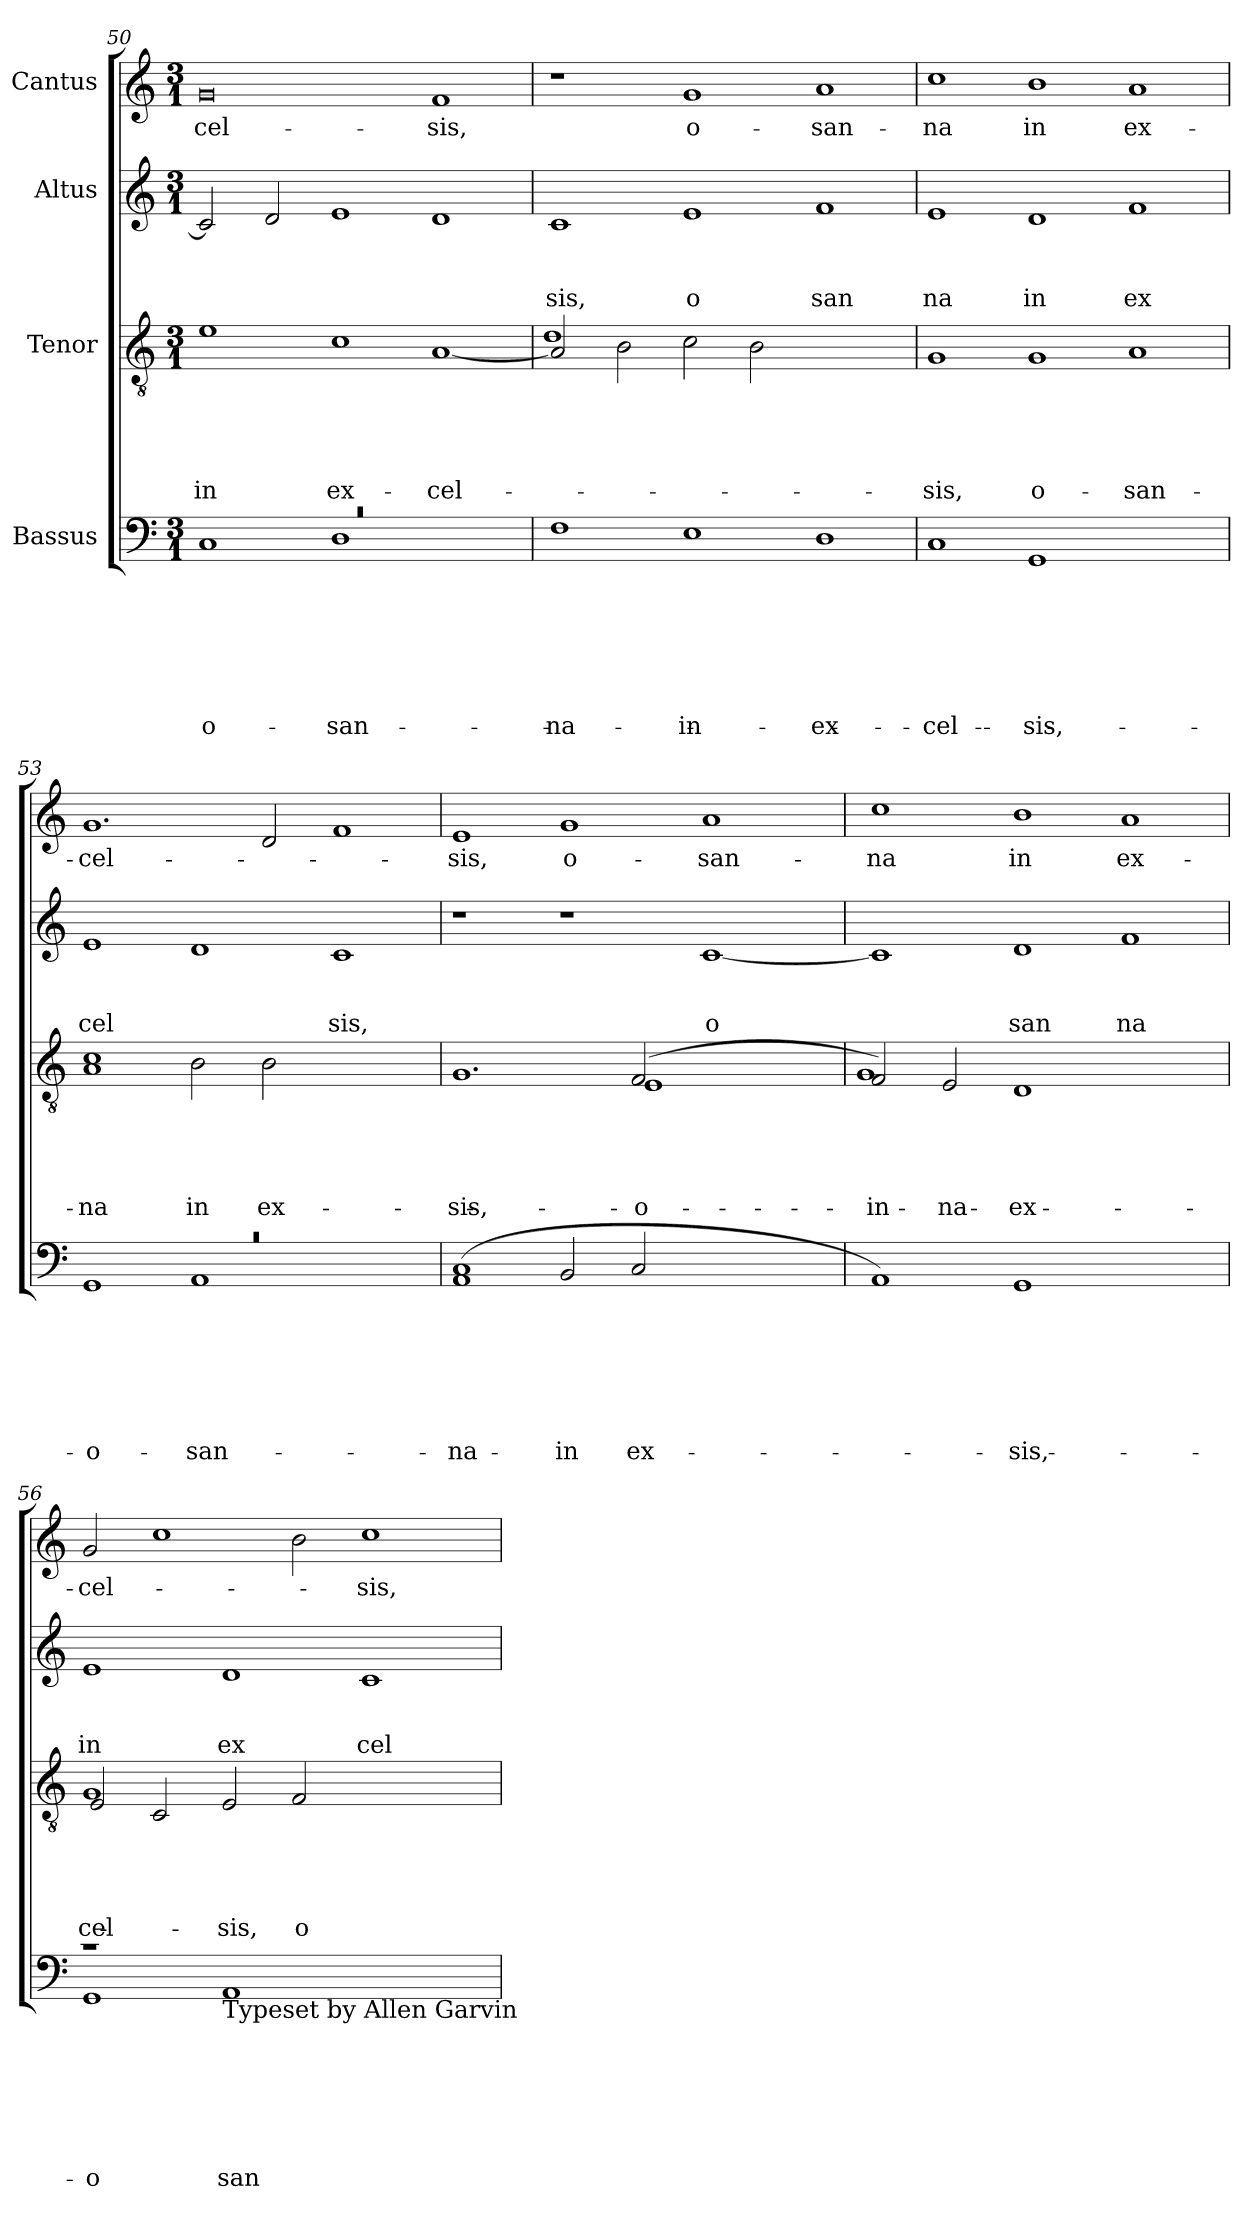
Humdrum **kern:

**kern	**text	**text	**text	**text	**text	**text	**text	**kern	**text	**text	**text	**text	**text	**kern	**text	**text	**text	**kern	**text
*part4	*part4	*part4	*part4	*part4	*part4	*part4	*part4	*part3	*part3	*part3	*part3	*part3	*part3	*part2	*part2	*part2	*part2	*part1	*part1
*staff4	*staff4	*staff4	*staff4	*staff4	*staff4	*staff4	*staff4	*staff3	*staff3	*staff3	*staff3	*staff3	*staff3	*staff2	*staff2	*staff2	*staff2	*staff1	*staff1
*I"Bassus	*	*	*	*	*	*	*	*I"Tenor	*	*	*	*	*	*I"Altus	*	*	*	*I"Cantus	*
*clefF4	*	*	*	*	*	*	*	*clefGv2	*	*	*	*	*	*clefG2	*	*	*	*clefG2	*
*k[]	*	*	*	*	*	*	*	*k[]	*	*	*	*	*	*k[]	*	*	*	*k[]	*
*C:	*	*	*	*	*	*	*	*C:	*	*	*	*	*	*C:	*	*	*	*C:	*
*M3/1	*	*	*	*	*	*	*	*M3/1	*	*	*	*	*	*M3/1	*	*	*	*M3/1	*
=50	=50	=50	=50	=50	=50	=50	=50	=50	=50	=50	=50	=50	=50	=50	=50	=50	=50	=50	=50
!LO:N:vis=1	!	!	!	!	!	!	!LO:LY:b	!	!	!	!	!	!LO:LY:b	!	!	!	!	!	!LO:LY:b
*^	*	*	*	*	*	*	*	*	*	*	*	*	*	*	*	*	*	*	*
0.rc	1C	.	.	.	.	.	.	o-	1e	.	.	.	.	in	2c/]	.	.	.	0g	-cel-
.	.	.	.	.	.	.	.	.	.	.	.	.	.	.	2d/	.	.	.	.	.
!	!	!	!	!	!	!	!	!LO:LY:b	!	!	!	!	!	!LO:LY:b	!	!	!	!	!	!
.	1D	.	.	.	.	.	.	-san-	1c	.	.	.	.	ex-	1e	.	.	.	.	.
!	!	!	!	!	!	!	!	!	!	!	!	!	!	!LO:LY:b	!	!	!	!	!	!LO:LY:b
.	1ryy	.	.	.	.	.	.	.	[<1A	.	.	.	.	-cel-	1d	.	.	.	1f	-sis,
=51	=51	=51	=51	=51	=51	=51	=51	=51	=51	=51	=51	=51	=51	=51	=51	=51	=51	=51	=51	=51
!	!	!	!	!	!	!	!	!LO:LY:b	!	!	!	!	!	!	!	!	!	!LO:LY:b	!	!
*v	*v	*	*	*	*	*	*	*	*^	*	*	*	*	*	*	*	*	*	*	*
1F	.	.	.	.	.	.	-na	2A/]	1d	.	.	.	.	.	1c	.	.	sis,	1r	.
.	.	.	.	.	.	.	.	2B\	.	.	.	.	.	.	.	.	.	.	.	.
!	!	!	!	!	!	!	!LO:LY:b	!	!	!	!	!	!	!	!	!	!	!LO:LY:b	!	!LO:LY:b
1E	.	.	.	.	.	.	in	2c\	1ryy	.	.	.	.	.	1e	.	.	o	1g	o-
.	.	.	.	.	.	.	.	2B\	.	.	.	.	.	.	.	.	.	.	.	.
!	!	!	!	!	!	!	!LO:LY:b	!	!	!	!	!	!	!	!	!	!	!LO:LY:b	!	!LO:LY:b
1D	.	.	.	.	.	.	ex-	1ryy	1ryy	.	.	.	.	.	1f	.	.	san	1a	-san-
=52	=52	=52	=52	=52	=52	=52	=52	=52	=52	=52	=52	=52	=52	=52	=52	=52	=52	=52	=52	=52
!	!	!	!	!	!	!	!LO:LY:b	!	!	!	!	!	!	!LO:LY:b	!	!	!	!LO:LY:b	!	!LO:LY:b
*	*	*	*	*	*	*	*	*v	*v	*	*	*	*	*	*	*	*	*	*	*
1C	.	.	.	.	.	.	-cel-	1G	.	.	.	.	-sis,	1e	.	.	na	1cc	-na
!	!	!	!	!	!	!	!LO:LY:b	!	!	!	!	!	!LO:LY:b	!	!	!	!LO:LY:b	!	!LO:LY:b
1GG	.	.	.	.	.	.	-sis,	1G	.	.	.	.	o-	1d	.	.	in	1b	in
!	!	!	!	!	!	!	!	!	!	!	!	!	!LO:LY:b	!	!	!	!LO:LY:b	!	!LO:LY:b
1ryy	.	.	.	.	.	.	.	1A	.	.	.	.	-san-	1f	.	.	ex	1a	ex-
=53	=53	=53	=53	=53	=53	=53	=53	=53	=53	=53	=53	=53	=53	=53	=53	=53	=53	=53	=53
!LO:N:vis=1	!	!	!	!	!	!	!LO:LY:b	!	!	!	!	!	!LO:LY:b	!	!	!	!	!	!
*^	*	*	*	*	*	*	*	*^	*	*	*	*	*	*	*	*	*	*	*
!	!	!	!	!	!	!	!	!	!	!	!	!	!	!	!LO:LY:b	!	!	!	!LO:LY:b	!	!LO:LY:b
0.rc	1GG	.	.	.	.	.	.	o-	1A	1c	.	.	.	.	-na	1e	.	.	cel	1.g	-cel-
!	!	!	!	!	!	!	!	!LO:LY:b	!	!	!	!	!	!	!LO:LY:b	!	!	!	!	!	!
.	1AA	.	.	.	.	.	.	-san-	1ryy	2B\	.	.	.	.	in	1d	.	.	.	.	.
!	!	!	!	!	!	!	!	!	!	!	!	!	!	!	!LO:LY:b	!	!	!	!	!	!
.	.	.	.	.	.	.	.	.	.	2B\	.	.	.	.	ex-	.	.	.	.	2d/	.
!	!	!	!	!	!	!	!	!	!	!	!	!	!	!	!	!	!	!	!LO:LY:b	!	!
.	1ryy	.	.	.	.	.	.	.	1ryy	1ryy	.	.	.	.	.	1c	.	.	sis,	1f	.
=54	=54	=54	=54	=54	=54	=54	=54	=54	=54	=54	=54	=54	=54	=54	=54	=54	=54	=54	=54	=54	=54
!	!	!	!	!	!	!	!	!LO:LY:b	!	!	!	!	!	!	!	!	!	!	!	!	!
!	!	!	!	!	!	!	!	!LO:LY:b	!	!	!	!	!	!	!LO:LY:b	!	!	!	!	!	!LO:LY:b
(<1AA	1C	.	.	.	.	.	.	-na	1.G	1.ryy	.	.	.	.	-sis,	1r	.	.	.	1e	-sis,
!	!	!	!	!	!	!	!	!LO:LY:b	!	!	!	!	!	!	!	!	!	!	!	!	!LO:LY:b
1ryy	2BB/	.	.	.	.	.	.	in	.	.	.	.	.	.	.	1r	.	.	.	1g	o-
!	!	!	!	!	!	!	!	!LO:LY:b	!	!	!	!	!	!	!LO:LY:b	!	!	!	!	!	!
!	!	!	!	!	!	!	!	!	!	!	!	!	!	!	!LO:LY:b	!	!	!	!	!	!
.	2C/	.	.	.	.	.	.	ex-	(<2F/	1E	.	.	.	.	-o-	.	.	.	.	.	.
!	!	!	!	!	!	!	!	!	!	!	!	!	!	!	!	!	!	!	!LO:LY:b:rj	!	!LO:LY:b
1ryy	1ryy	.	.	.	.	.	.	.	2ryy	.	.	.	.	.	.	[<1c	.	.	o	1a	-san-
.	.	.	.	.	.	.	.	.	2ryy	2ryy	.	.	.	.	.	.	.	.	.	.	.
*v	*v	*	*	*	*	*	*	*	*	*	*	*	*	*	*	*	*	*	*	*	*
!!LO:LB:g=z
=55	=55	=55	=55	=55	=55	=55	=55	=55	=55	=55	=55	=55	=55	=55	=55	=55	=55	=55	=55	=55
!	!	!	!	!	!	!	!	!	!	!	!	!	!	!LO:LY:b	!	!	!	!	!	!LO:LY:b
1AA)	.	.	.	.	.	.	.	2F/)	1G	.	.	.	.	in	1c]	.	.	.	1cc	-na
!	!	!	!	!	!	!	!	!	!	!	!	!	!	!LO:LY:b	!	!	!	!	!	!
.	.	.	.	.	.	.	.	2E/	.	.	.	.	.	-na	.	.	.	.	.	.
!	!	!	!	!	!	!	!LO:LY:b	!	!	!	!	!	!	!LO:LY:b	!	!	!	!LO:LY:b	!	!LO:LY:b
1GG	.	.	.	.	.	.	-sis,	1D	1ryy	.	.	.	.	ex	1d	.	.	san	1b	in
!	!	!	!	!	!	!	!	!	!	!	!	!	!	!	!	!	!	!LO:LY:b	!	!LO:LY:b
1ryy	.	.	.	.	.	.	.	1ryy	1ryy	.	.	.	.	.	1f	.	.	na	1a	ex-
=56	=56	=56	=56	=56	=56	=56	=56	=56	=56	=56	=56	=56	=56	=56	=56	=56	=56	=56	=56	=56
*^	*	*	*	*	*	*	*	*	*	*	*	*	*	*	*	*	*	*	*	*
!	!	!	!	!	!	!	!	!LO:LY:b	!	!	!	!	!	!	!LO:LY:b	!	!	!	!LO:LY:b	!	!LO:LY:b
1rc	1GG	.	.	.	.	.	.	o	1G	2E/	.	.	.	.	cel	1e	.	.	in	2g/	-cel-
.	.	.	.	.	.	.	.	.	.	2C/	.	.	.	.	.	.	.	.	.	1cc	.
!LO:TX:b:t=Typeset by Allen Garvin	!	!	!	!	!	!	!	!	!	!	!	!	!	!	!	!	!	!	!	!	!
!	!	!	!	!	!	!	!	!LO:LY:b	!	!	!	!	!	!	!LO:LY:b	!	!	!	!LO:LY:b	!	!
1AA	1.ryy	.	.	.	.	.	.	san	1ryy	2E/	.	.	.	.	sis,	1d	.	.	ex	.	.
!	!	!	!	!	!	!	!	!	!	!	!	!	!	!	!LO:LY:b	!	!	!	!	!	!
.	.	.	.	.	.	.	.	.	.	2F/	.	.	.	.	o	.	.	.	.	2b\	.
!	!	!	!	!	!	!	!	!	!	!	!	!	!	!	!	!	!	!	!LO:LY:b	!	!LO:LY:b
2ryy	.	.	.	.	.	.	.	.	1ryy	1ryy	.	.	.	.	.	1c	.	.	cel	1cc	-sis,
2ryy	2ryy	.	.	.	.	.	.	.	.	.	.	.	.	.	.	.	.	.	.	.	.
*v	*v	*	*	*	*	*	*	*	*	*	*	*	*	*	*	*	*	*	*	*	*
*	*	*	*	*	*	*	*	*v	*v	*	*	*	*	*	*	*	*	*	*	*
=	=	=	=	=	=	=	=	=	=	=	=	=	=	=	=	=	=	=	=
*-	*-	*-	*-	*-	*-	*-	*-	*-	*-	*-	*-	*-	*-	*-	*-	*-	*-	*-	*-
